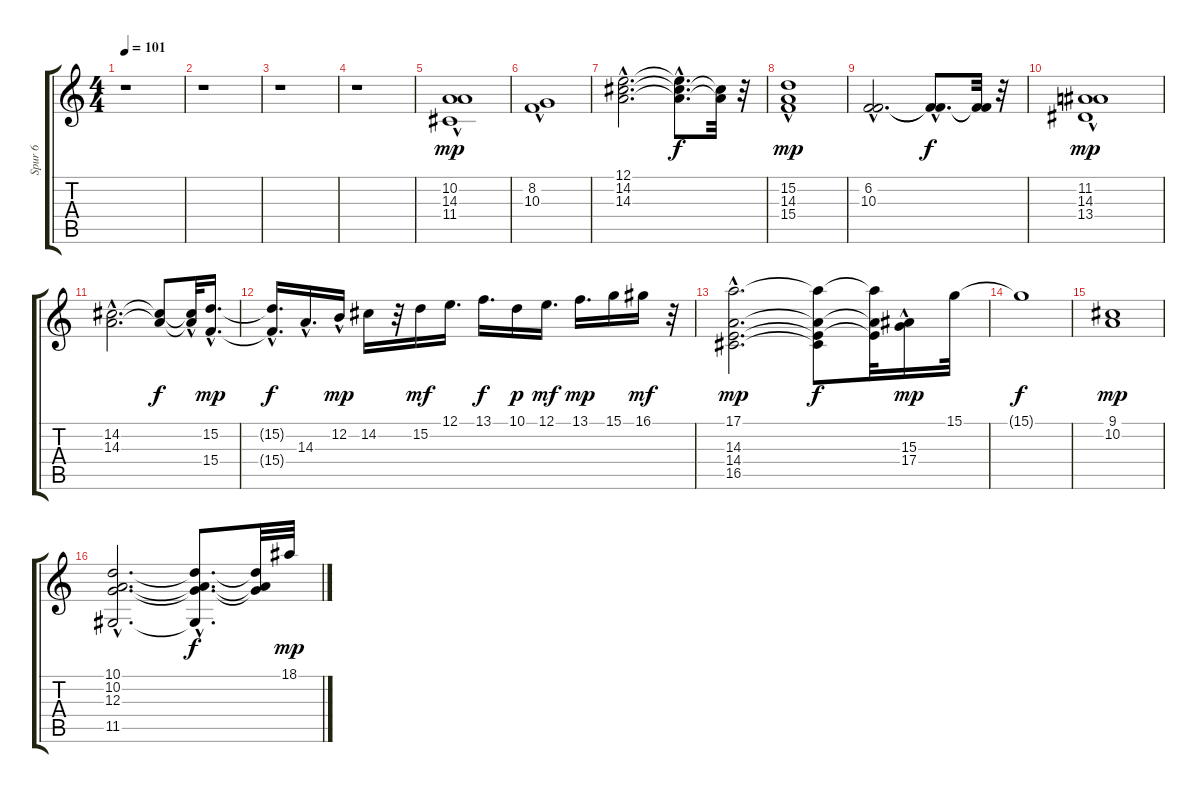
\track ("Spur 6" "Spur 6") {instrument stringensemble1}
\staff {score tabs}
\tuning (E4 B3 G3 D3 A2 E2) {hide}
\ts (4 4)
\tempo 101
\clef g2
\ks c
r.1{dy f} |
r.1 |
r.1 |
r.1 |
(10.2{hac} 14.3 11.4{hac}).1{dy mp} |
(8.2 10.3{hac}).1 |
(12.1{hac} 14.2{hac} 14.3{hac}).2{d} (12.1{hac t} 14.2{hac t} 14.3{hac t}).8{d dy f} (14.2{t} 14.3{t}).32 r.32 |
(15.2 14.3{hac} 15.4).1{dy mp} |
(6.2{hac} 10.3{hac}).2{d} (6.2{hac t} 10.3{hac t}).8{d dy f} (6.2{t} 10.3{t}).32 r.32 |
(11.2{hac} 14.3{hac} 13.4).1{dy mp} |
(14.2{hac} 14.3{hac}).2{d} (14.2{t} 14.3{t}).8{dy f} (14.2{hac t} 14.3{t}).32 (15.2{hac} 15.4{hac}).16{d dy mp} |
(15.2{hac t} 15.4{hac t}).16{d dy f} 14.3{hac}.16{d} 12.2{hac}.16{dy mp} 14.2.16 r.32 15.2.16{dy mf} 12.1.16{d} 13.1.16{d dy f} 10.1.16{dy p} 12.1.16{d dy mf} 13.1.16{d dy mp} 15.1.16 16.1.16{dy mf} r.32 |
(17.1{hac} 14.3{hac} 14.4{hac} 16.5{hac}).2{d dy mp} (17.1{t} 14.3{t} 14.4{t} 16.5{t}).8{dy f} (17.1{t} 14.3{t} 14.4{t}).32 (15.3{hac} 17.4).16{dy mp} 15.1.32 |
15.1{t}.1{dy f} |
(9.1 10.2).1{dy mp} |
(10.1{hac} 10.2{hac} 12.3{hac} 11.5{hac}).2{d} (10.1{hac t} 10.2{hac t} 12.3{hac t} 11.5{hac t}).8{d dy f} (10.1{t} 10.2{t} 12.3{t}).32 18.1.32{dy mp}
